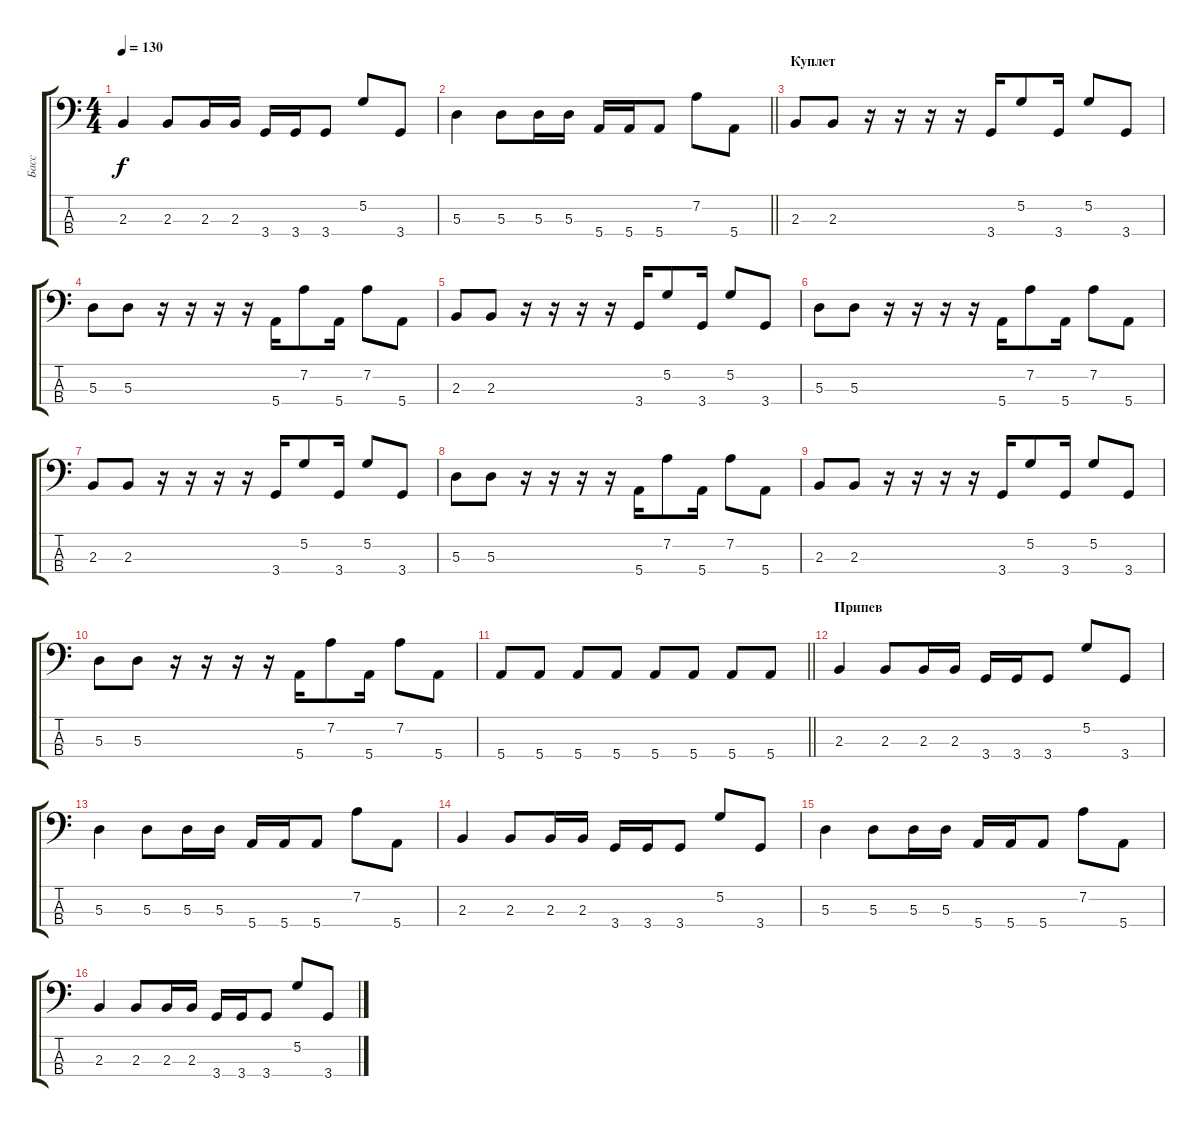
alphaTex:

\track ("Басс" "Басс") {instrument electricbasspick}
\staff {score tabs}
\tuning (G2 D2 A1 E1) {hide}
\ts (4 4)
\tempo 130
\clef f4
\ks c
2.3.4{dy f} 2.3.8 2.3.16 2.3.16 3.4.16 3.4.16 3.4.8 5.2.8 3.4.8 |
\barLineRight lightlight
5.3.4 5.3.8 5.3.16 5.3.16 5.4.16 5.4.16 5.4.8 7.2.8 5.4.8 |
\section ("" "Куплет")
2.3.8 2.3.8 r.16 r.16 r.16 r.16 3.4.16 5.2.8 3.4.16 5.2.8 3.4.8 |
5.3.8 5.3.8 r.16 r.16 r.16 r.16 5.4.16 7.2.8 5.4.16 7.2.8 5.4.8 |
2.3.8 2.3.8 r.16 r.16 r.16 r.16 3.4.16 5.2.8 3.4.16 5.2.8 3.4.8 |
5.3.8 5.3.8 r.16 r.16 r.16 r.16 5.4.16 7.2.8 5.4.16 7.2.8 5.4.8 |
2.3.8 2.3.8 r.16 r.16 r.16 r.16 3.4.16 5.2.8 3.4.16 5.2.8 3.4.8 |
5.3.8 5.3.8 r.16 r.16 r.16 r.16 5.4.16 7.2.8 5.4.16 7.2.8 5.4.8 |
2.3.8 2.3.8 r.16 r.16 r.16 r.16 3.4.16 5.2.8 3.4.16 5.2.8 3.4.8 |
5.3.8 5.3.8 r.16 r.16 r.16 r.16 5.4.16 7.2.8 5.4.16 7.2.8 5.4.8 |
\barLineRight lightlight
5.4.8 5.4.8 5.4.8 5.4.8 5.4.8 5.4.8 5.4.8 5.4.8 |
\section ("" "Припев")
2.3.4 2.3.8 2.3.16 2.3.16 3.4.16 3.4.16 3.4.8 5.2.8 3.4.8 |
5.3.4 5.3.8 5.3.16 5.3.16 5.4.16 5.4.16 5.4.8 7.2.8 5.4.8 |
2.3.4 2.3.8 2.3.16 2.3.16 3.4.16 3.4.16 3.4.8 5.2.8 3.4.8 |
5.3.4 5.3.8 5.3.16 5.3.16 5.4.16 5.4.16 5.4.8 7.2.8 5.4.8 |
2.3.4 2.3.8 2.3.16 2.3.16 3.4.16 3.4.16 3.4.8 5.2.8 3.4.8
